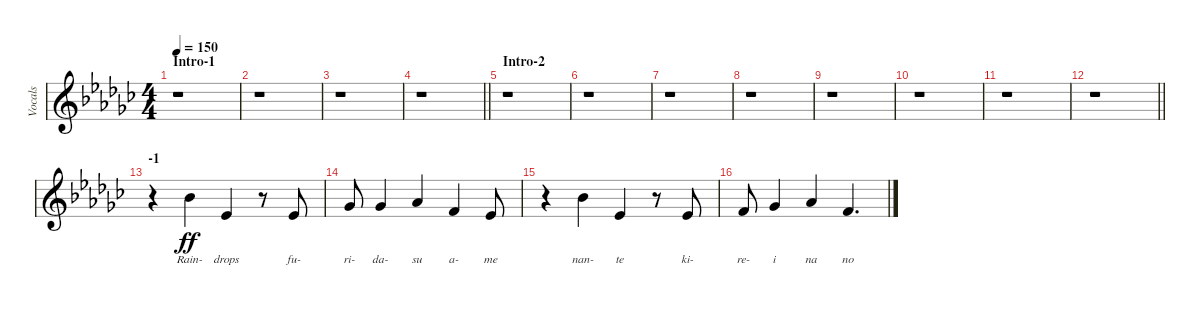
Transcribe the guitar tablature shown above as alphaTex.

\track ("Vocals" "Vocals") {instrument cello}
\staff {score}
\tuning (E4 B3 G3 D3 A2 E2 B1) {hide}
\ts (4 4)
\section ("" "Intro-1")
\tempo 150
\clef g2
\ks ebminor
r.1{dy ff instrument cello} |
r.1 |
r.1 |
\barLineRight lightlight
r.1 |
\section ("" "Intro-2")
r.1 |
r.1 |
r.1 |
r.1 |
r.1 |
r.1 |
r.1 |
\barLineRight lightlight
r.1 |
\section ("" "-1")
r.4 6.1.4{lyrics (0 "Rain-") lyrics (1 "") lyrics (2 "") lyrics (3 "") lyrics (4 "")} 4.2.4{lyrics (0 "drops") lyrics (1 "") lyrics (2 "") lyrics (3 "") lyrics (4 "")} r.8 4.2.8{lyrics (0 "fu-") lyrics (1 "") lyrics (2 "") lyrics (3 "") lyrics (4 "")} |
2.1.8{lyrics (0 "ri-") lyrics (1 "") lyrics (2 "") lyrics (3 "") lyrics (4 "")} 2.1.4{lyrics (0 "da-") lyrics (1 "") lyrics (2 "") lyrics (3 "") lyrics (4 "")} 4.1.4{lyrics (0 "su") lyrics (1 "") lyrics (2 "") lyrics (3 "") lyrics (4 "")} 1.1.4{lyrics (0 "a-") lyrics (1 "") lyrics (2 "") lyrics (3 "") lyrics (4 "")} 4.2.8{lyrics (0 "me") lyrics (1 "") lyrics (2 "") lyrics (3 "") lyrics (4 "")} |
r.4 6.1.4{lyrics (0 "nan-") lyrics (1 "") lyrics (2 "") lyrics (3 "") lyrics (4 "")} 4.2.4{lyrics (0 "te") lyrics (1 "") lyrics (2 "") lyrics (3 "") lyrics (4 "")} r.8 4.2.8{lyrics (0 "ki-") lyrics (1 "") lyrics (2 "") lyrics (3 "") lyrics (4 "")} |
1.1.8{lyrics (0 "re-") lyrics (1 "") lyrics (2 "") lyrics (3 "") lyrics (4 "")} 2.1.4{lyrics (0 "i") lyrics (1 "") lyrics (2 "") lyrics (3 "") lyrics (4 "")} 4.1.4{lyrics (0 "na") lyrics (1 "") lyrics (2 "") lyrics (3 "") lyrics (4 "")} 1.1.4{d lyrics (0 "no") lyrics (1 "") lyrics (2 "") lyrics (3 "") lyrics (4 "")}
